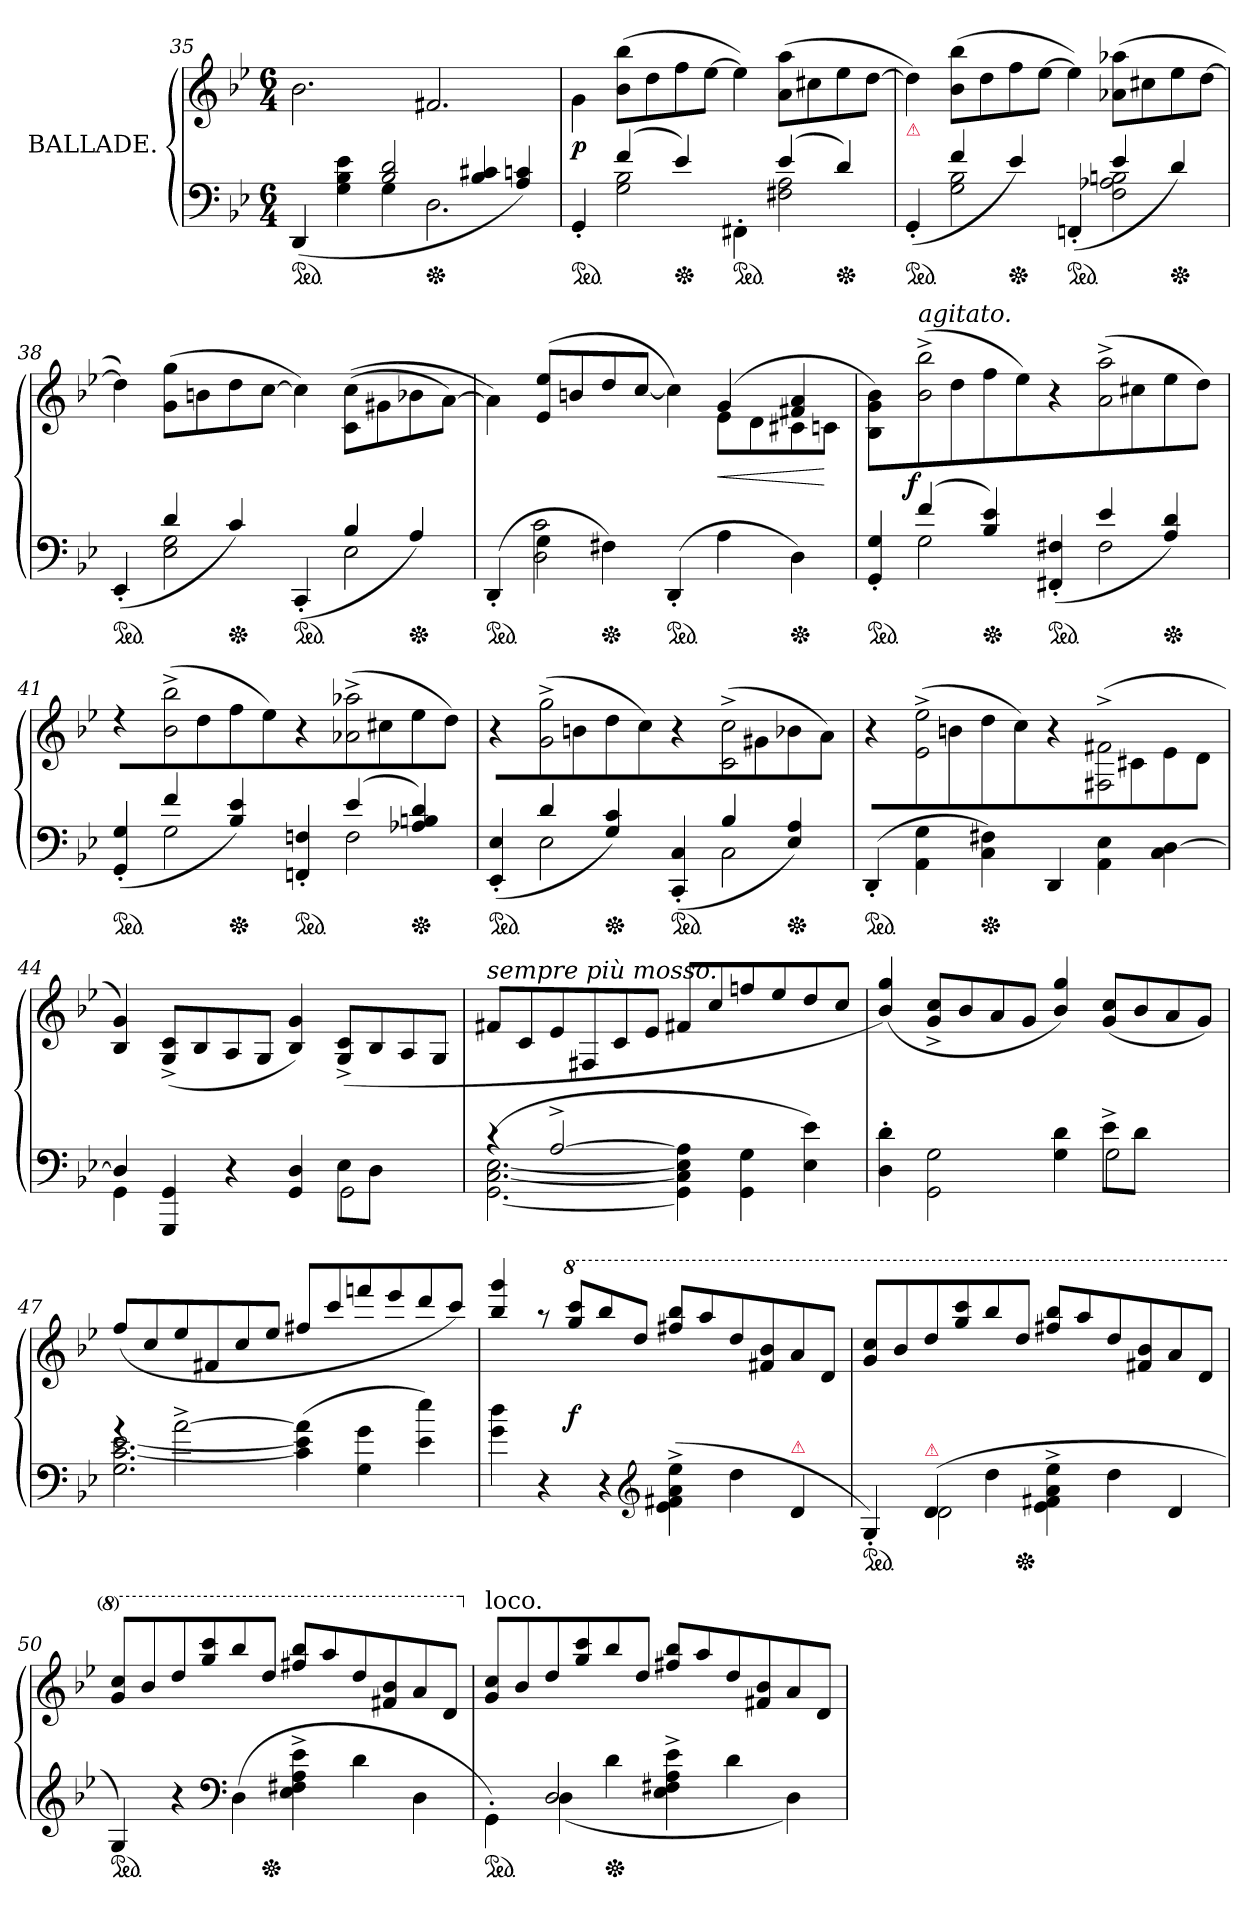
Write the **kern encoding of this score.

**kern	**kern	**dynam
*part1	*part1	*part1
*staff2	*staff1	*staff1/2
*I"BALLADE.	*	*
*clefF4	*clefG2	*
*k[b-e-]	*k[b-e-]	*
*g:	*g:	*
*M6/4	*M6/4	*
=35	=35	=35
*^	*	*
*ped	*	*	*
(>4DD/	4ryy	2.b-	.
4ryy	4G 4B- 4e-	.	.
2B- 2d	4G	.	.
*Xped	*	*	*
.	2.D	2.f#X	.
4B- 4c#X	.	.	.
4A 4cn)	.	.	.
=36	=36	=36	=36
*ped	*	*	*
4GG'<	4ryy	4g\	p
(>4f	2G 2B-	(>8b- 8bb-L	.
.	.	8dd	.
*Xped	*	*	*
4e-)	.	8ff	.
.	.	[8ee-J	.
*ped	*	*	*
4FF#X'>\	4ryy	4ee-])	.
(>4e-	2F#X 2A	(>8a 8aaL	.
.	.	8cc#X	.
*Xped	*	*	*
4d)	.	8ee-	.
.	.	[8ddJ	.
=37	=37	=37	=37
!	!	!LO:TX:b:color=crimson:t=⚠	!
*ped	*	*	*
(>4GG'<	4ryy	4dd])	.
4f	2G 2B-	(>8b- 8bb-L	.
.	.	8dd	.
*Xped	*	*	*
4e-)	.	8ff	.
.	.	[8ee-J	.
*ped	*	*	*
(>4FFn'<	4ryy	4ee-])	.
4e-	2F 2A-X 2Bn	(>8a-X 8aa-XL	.
.	.	8cc#X	.
*Xped	*	*	*
4d)	.	8ee-	.
.	.	[8ddJ	.
=38	=38	=38	=38
*ped	*	*	*
(>4EE-'<	4ryy	4dd])	.
4d	2E- 2G	(>8g 8ggL	.
.	.	8bn	.
*Xped	*	*	*
4c)	.	8dd	.
.	.	[8ccJ	.
*ped	*	*	*
(>4CC'<	4ryy	4cc])	.
4B-	2E-	(>(>8c\ 8cc\L	.
.	.	8g#X	.
*Xped	*	*	*
4A)	.	8b-X	.
.	.	[8aJ)	.
=39	=39	=39	=39
*	*	*^	*
*ped	*	*	*	*
(>4DD'<	4ryy	2.ryy	4a\])	.
4G\	2D 2c	.	(>8e- 8ee-L	.
.	.	.	8bn	.
*Xped	*	*	*	*
4F#X\)	.	.	8dd	.
.	.	.	[8ccJ	.
*ped	*	*	*	*
(>4DD'<	2.ryy	4ryy	4cc])	.
4A\	.	(>4g	8e-L	<
.	.	.	8d	.
*Xped	*	*	*	*
4D\)	.	4f#X 4a	8c#X	.
.	.	.	8cnJ	[
*	*	*v	*v	*
=40	=40	=40	=40
*ped	*	*	*
4GG'< 4G'<	4ryy	4B-\ 4g\ 4b-\)	.
!	!	!LO:TX:a:i:t=agitato.	!
!	!	!LO:N:vis=2	!LO:DY:rj
(>4f	2G	(>8b-^< 8bb-^<	f
.	.	8dd	.
*Xped	*	*	*
4B- 4e-)	.	8ff	.
.	.	8ee-J)	.
*ped	*	*	*
(>4FF#X'< 4F#X'<	4ryy	4r	.
!	!	!LO:N:vis=2	!
4e-	2F#	(>8a^< 8aa^<	.
.	.	8cc#X	.
*Xped	*	*	*
4A 4d)	.	8ee-	.
.	.	8ddJ)	.
=41	=41	=41	=41
*ped	*	*	*
(>4GG'< 4G'<	4ryy	4r	.
!	!	!LO:N:vis=2	!
4f	2G	(>8b-^< 8bb-^<	.
.	.	8dd	.
*Xped	*	*	*
4B- 4e-)	.	8ff	.
.	.	8ee-J)	.
*ped	*	*	*
4FFn'< 4Fn'<	4ryy	4r	.
!	!	!LO:N:vis=2	!
(>4e-	2F	(>8a-X^< 8aa-X^<	.
.	.	8cc#X	.
*Xped	*	*	*
4A-X 4Bn 4d)	.	8ee-	.
.	.	8ddJ)	.
=42	=42	=42	=42
*ped	*	*	*
(>4EE-'< 4E-'<	4ryy	4r	.
!	!	!LO:N:vis=2	!
4d	2E-	(>8g^< 8gg^<	.
.	.	8bn	.
*Xped	*	*	*
4G 4c)	.	8dd	.
.	.	8ccJ)	.
*ped	*	*	*
(>4CC'< 4C'<	4ryy	4r	.
!	!	!LO:N:vis=2	!
4B-	2C	(>8c^<\ 8cc^<\	.
.	.	8g#X	.
*Xped	*	*	*
4E- 4A)	.	8b-X	.
.	.	8aJ)	.
*v	*v	*	*
=43	=43	=43
*ped	*	*
(>4DD'<	4r	.
!	!LO:N:vis=2	!
4AA 4G	(>8e-^<\ 8ee-^<\	.
.	8bn	.
*Xped	*	*
4C 4F#X)	8dd	.
.	8ccJ)	.
4DD/	4r	.
!	!LO:N:vis=2	!
4AA\ 4E-\	(<8F#X^< 8f#X^<	.
.	8c#X	.
4C\ [4D\	8e-	.
.	8dJ	.
=44	=44	=44
*^	*	*
4D]	4GG	4B- 4g)	.
2.ryy	4GGG 4GG	(>8G^/ 8c^/L	.
.	.	8B-	.
.	4r	8A	.
.	.	8G/J	.
.	4GG 4D	4B- 4g)	.
8E-\L	2GG	(>8G^/ 8c^/L	.
8DJ	.	8B-	.
4ryy	.	8A	.
.	.	8G/J	.
=45	=45	=45	=45
!	!	!LO:TX:a:i:t=sempre più mosso.	!
(>4r	[2.GG [2.C [2.E-	8f#XL	.
.	.	8c	.
[2A^	.	8e-	.
.	.	8F#X	.
.	.	8c	.
.	.	8e-J	.
4ryy	4GG]\ 4C]\ 4E-]\ 4A]\	8f#X/L	.
.	.	8cc	.
2ryy	4GG\ 4G\	8ffn	.
.	.	8ee-	.
.	4E- 4e-)	8dd	.
.	.	8ccJ	.
=46	=46	=46	=46
2.ryy	4D'> 4d'>	(>4b-/ 4gg/)	.
.	2GG\ 2G\	8g^ 8cc^L	.
.	.	8b-	.
.	.	8a	.
.	.	8gJ	.
4ryy	4G 4d	4b-/ 4gg/)	.
8e-^<\L	2G	(>8g/ 8cc/L	.
8d\J	.	8b-/	.
4ryy	.	8a	.
.	.	8gJ)	.
=47	=47	=47	=47
4rg	2.G [2.c [2.e-	(>8ff/L	.
.	.	8cc	.
[2a^<\	.	8ee-/	.
.	.	8f#X/	.
.	.	8cc/	.
.	.	8ee-/J	.
2.ryy	(>4c]\ 4e-]\ 4a]\	8ff#X/L	.
.	.	8ccc/	.
.	4G\ 4g\	8fffn/	.
.	.	8eee-/	.
.	4e-\ 4ee-\)	8ddd/	.
.	.	8ccc/J)	.
*v	*v	*	*
=48	=48	=48
4g\ 4dd\	4bb-/ 4ggg/	.
4r	8raa	.
*	*8va	*
.	8ggg/ 8cccc/L	f
4r	8bbb-	.
.	8dddJ	.
*clefG2	*	*
(>4e-^<\ 4f#X^<\ 4a^<\ 4ee-^<\	8fff#X/ 8bbb-/L	.
.	8aaa	.
4dd	8ddd	.
.	8ff#X 8bb-	.
!LO:TX:a:color=crimson:t=⚠	!	!
4d/	8aa	.
.	8ddJ	.
=49	=49	=49
*^	*	*
*ped	*	*	*
4G')	4ryy	8gg/ 8ccc/L	.
.	.	8bb-	.
!LO:TX:a:color=crimson:t=⚠	!	!	!
(>4d	2d	8ddd	.
.	.	8ggg 8cccc	.
4dd\	.	8bbb-	.
*Xped	*	*	*
.	.	8dddJ	.
4e-^<\ 4f#X^<\ 4a^<\ 4ee-^<\	2.ryy	8fff#X/ 8bbb-/L	.
.	.	8aaa	.
4dd	.	8ddd	.
.	.	8ff#X 8bb-	.
4d	.	8aa	.
.	.	8ddJ	.
*v	*v	*	*
=50	=50	=50
*ped	*	*
4G)	8gg/ 8ccc/L	.
.	8bb-	.
4r	8ddd	.
.	8ggg 8cccc	.
*clefF4	*	*
(>4D	8bbb-	.
*Xped	*	*
.	8dddJ	.
4E-^< 4F#X^< 4A^< 4e-^<	8fff#X/ 8bbb-/L	.
.	8aaa	.
4d	8ddd	.
.	8ff#X 8bb-	.
4D	8aa	.
.	8ddJ	.
=51	=51	=51
*^	*	*
*	*	*X8va	*
!	!	!LO:TX:a:t=loco.	!
*ped	*	*	*
4ryy	4GG'>\)	8g/ 8cc/L	.
.	.	8b-	.
2D	(>4D	8dd	.
.	.	8gg 8ccc	.
*Xped	*	*	*
.	4d	8bb-	.
.	.	8ddJ	.
2.ryy	4E-^< 4F#X^< 4A^< 4e-^<	8ff#X/ 8bb-/L	.
.	.	8aa	.
.	4d	8dd	.
.	.	8f#X 8b-	.
.	4D)	8a	.
.	.	8dJ	.
*v	*v	*	*
=	=	=
*-	*-	*-
